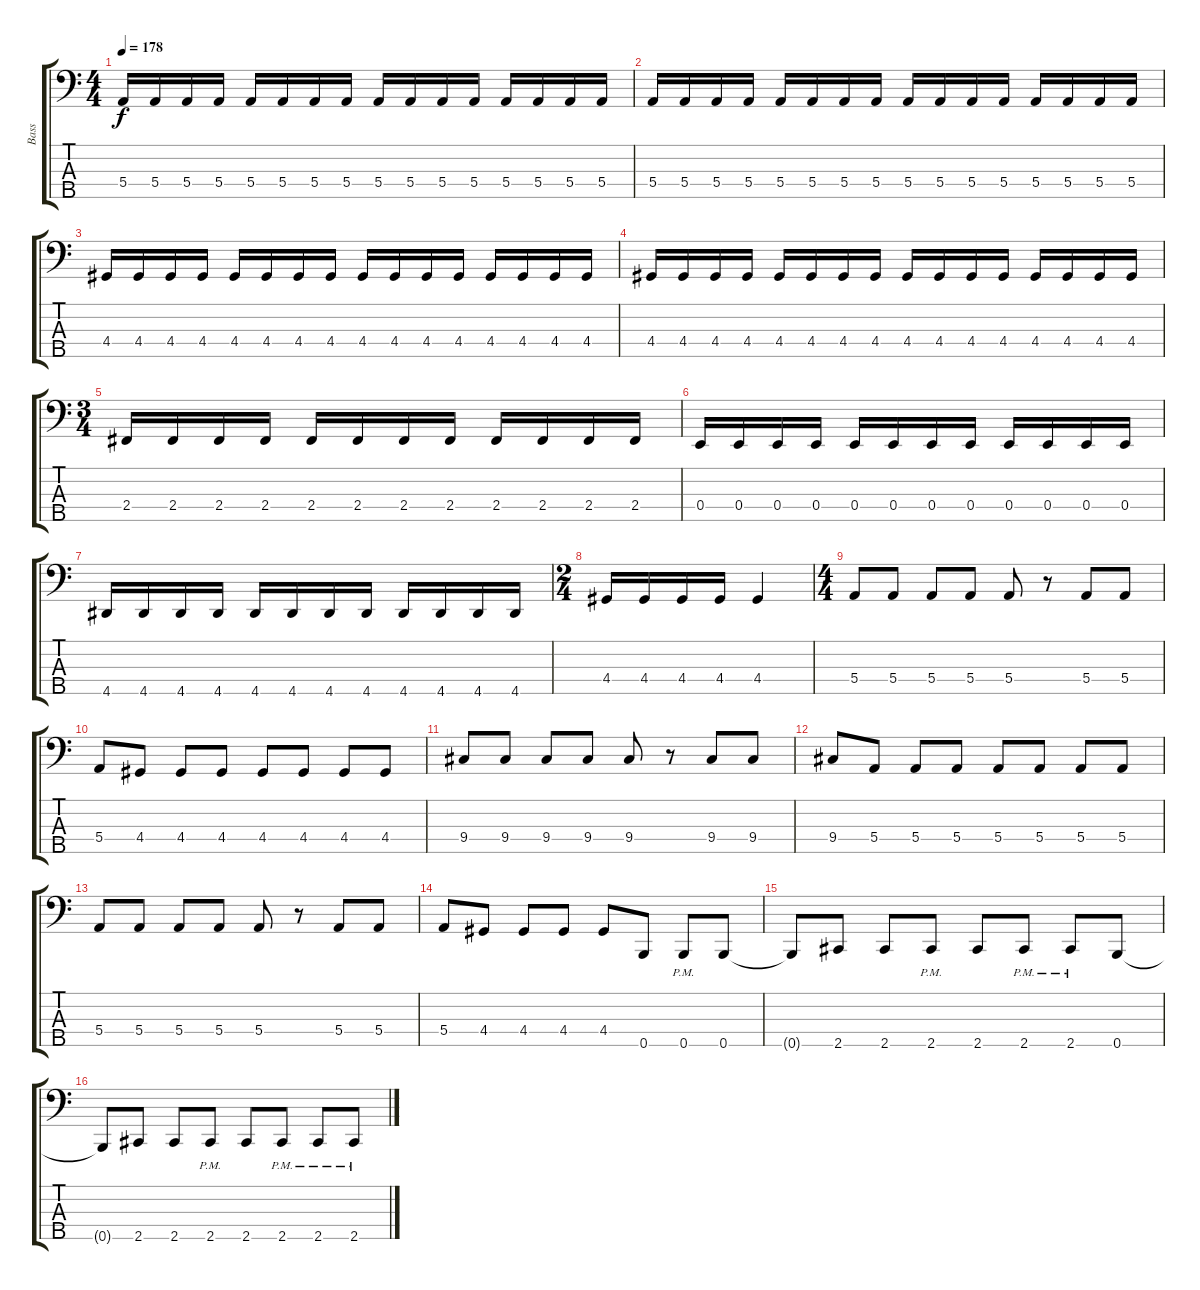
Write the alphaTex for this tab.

\track ("Bass" "Bass") {instrument electricbassfinger}
\staff {score tabs}
\tuning (G2 D2 A1 E1 B0) {hide}
\ts (4 4)
\tempo 178
\clef f4
\ks c
5.4.16{dy f} 5.4.16 5.4.16 5.4.16 5.4.16 5.4.16 5.4.16 5.4.16 5.4.16 5.4.16 5.4.16 5.4.16 5.4.16 5.4.16 5.4.16 5.4.16 |
5.4.16 5.4.16 5.4.16 5.4.16 5.4.16 5.4.16 5.4.16 5.4.16 5.4.16 5.4.16 5.4.16 5.4.16 5.4.16 5.4.16 5.4.16 5.4.16 |
4.4.16 4.4.16 4.4.16 4.4.16 4.4.16 4.4.16 4.4.16 4.4.16 4.4.16 4.4.16 4.4.16 4.4.16 4.4.16 4.4.16 4.4.16 4.4.16 |
4.4.16 4.4.16 4.4.16 4.4.16 4.4.16 4.4.16 4.4.16 4.4.16 4.4.16 4.4.16 4.4.16 4.4.16 4.4.16 4.4.16 4.4.16 4.4.16 |
\ts (3 4)
2.4.16 2.4.16 2.4.16 2.4.16 2.4.16 2.4.16 2.4.16 2.4.16 2.4.16 2.4.16 2.4.16 2.4.16 |
0.4.16 0.4.16 0.4.16 0.4.16 0.4.16 0.4.16 0.4.16 0.4.16 0.4.16 0.4.16 0.4.16 0.4.16 |
4.5.16 4.5.16 4.5.16 4.5.16 4.5.16 4.5.16 4.5.16 4.5.16 4.5.16 4.5.16 4.5.16 4.5.16 |
\ts (2 4)
4.4.16 4.4.16 4.4.16 4.4.16 4.4.4 |
\ts (4 4)
5.4.8 5.4.8 5.4.8 5.4.8 5.4.8 r.8 5.4.8 5.4.8 |
5.4.8 4.4.8 4.4.8 4.4.8 4.4.8 4.4.8 4.4.8 4.4.8 |
9.4.8 9.4.8 9.4.8 9.4.8 9.4.8 r.8 9.4.8 9.4.8 |
9.4.8 5.4.8 5.4.8 5.4.8 5.4.8 5.4.8 5.4.8 5.4.8 |
5.4.8 5.4.8 5.4.8 5.4.8 5.4.8 r.8 5.4.8 5.4.8 |
5.4.8 4.4.8 4.4.8 4.4.8 4.4.8 0.5.8 0.5{pm}.8 0.5.8 |
0.5{t}.8 2.5.8 2.5.8 2.5{pm}.8 2.5.8 2.5{pm}.8 2.5{pm}.8 0.5.8 |
0.5{t}.8 2.5.8 2.5.8 2.5{pm}.8 2.5.8 2.5{pm}.8 2.5{pm}.8 2.5{pm}.8
